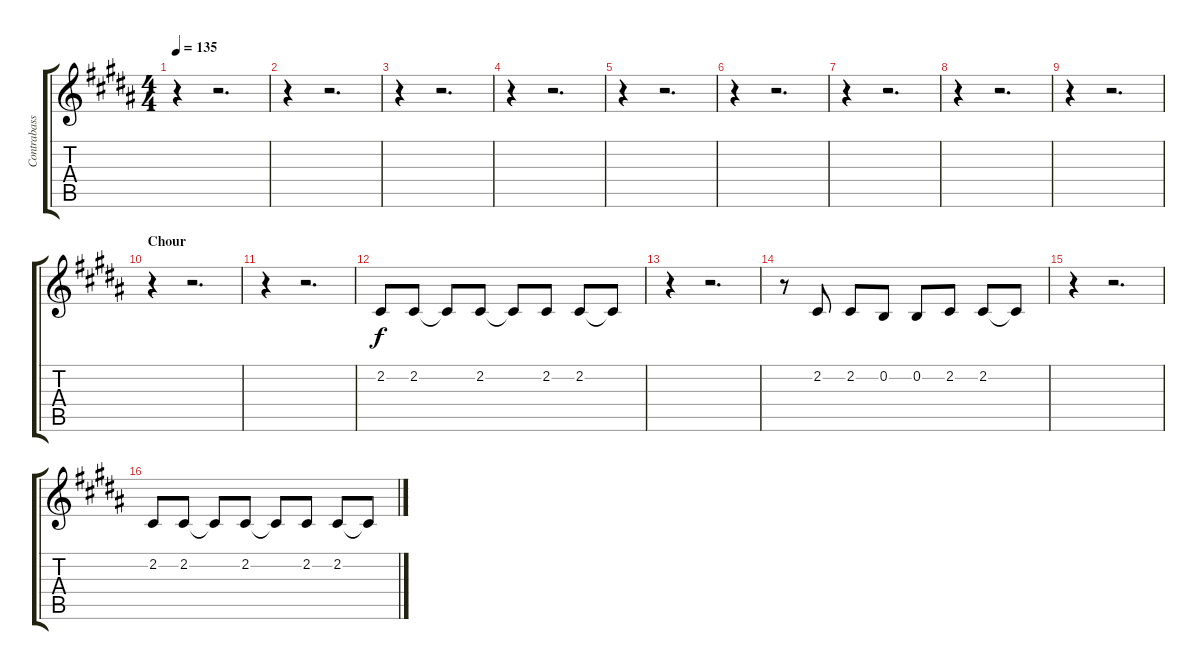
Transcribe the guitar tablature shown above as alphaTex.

\track ("Contrabassoon" "Contrabass") {instrument bassoon}
\staff {score tabs}
\tuning (E4 B3 G3 D3 A2 E2) {hide}
\ts (4 4)
\tempo 135
\clef g2
\ks b
r.4{dy f} r.2{d} |
r.4 r.2{d} |
r.4 r.2{d} |
r.4 r.2{d} |
r.4 r.2{d} |
r.4 r.2{d} |
r.4 r.2{d} |
r.4 r.2{d} |
r.4 r.2{d} |
\section ("" "Chour")
r.4 r.2{d} |
r.4 r.2{d} |
2.2.8 2.2.8 2.2{t}.8 2.2.8 2.2{t}.8 2.2.8 2.2.8 2.2{t}.8 |
r.4 r.2{d} |
r.8 2.2.8 2.2.8 0.2.8 0.2.8 2.2.8 2.2.8 2.2{t}.8 |
r.4 r.2{d} |
2.2.8 2.2.8 2.2{t}.8 2.2.8 2.2{t}.8 2.2.8 2.2.8 2.2{t}.8
